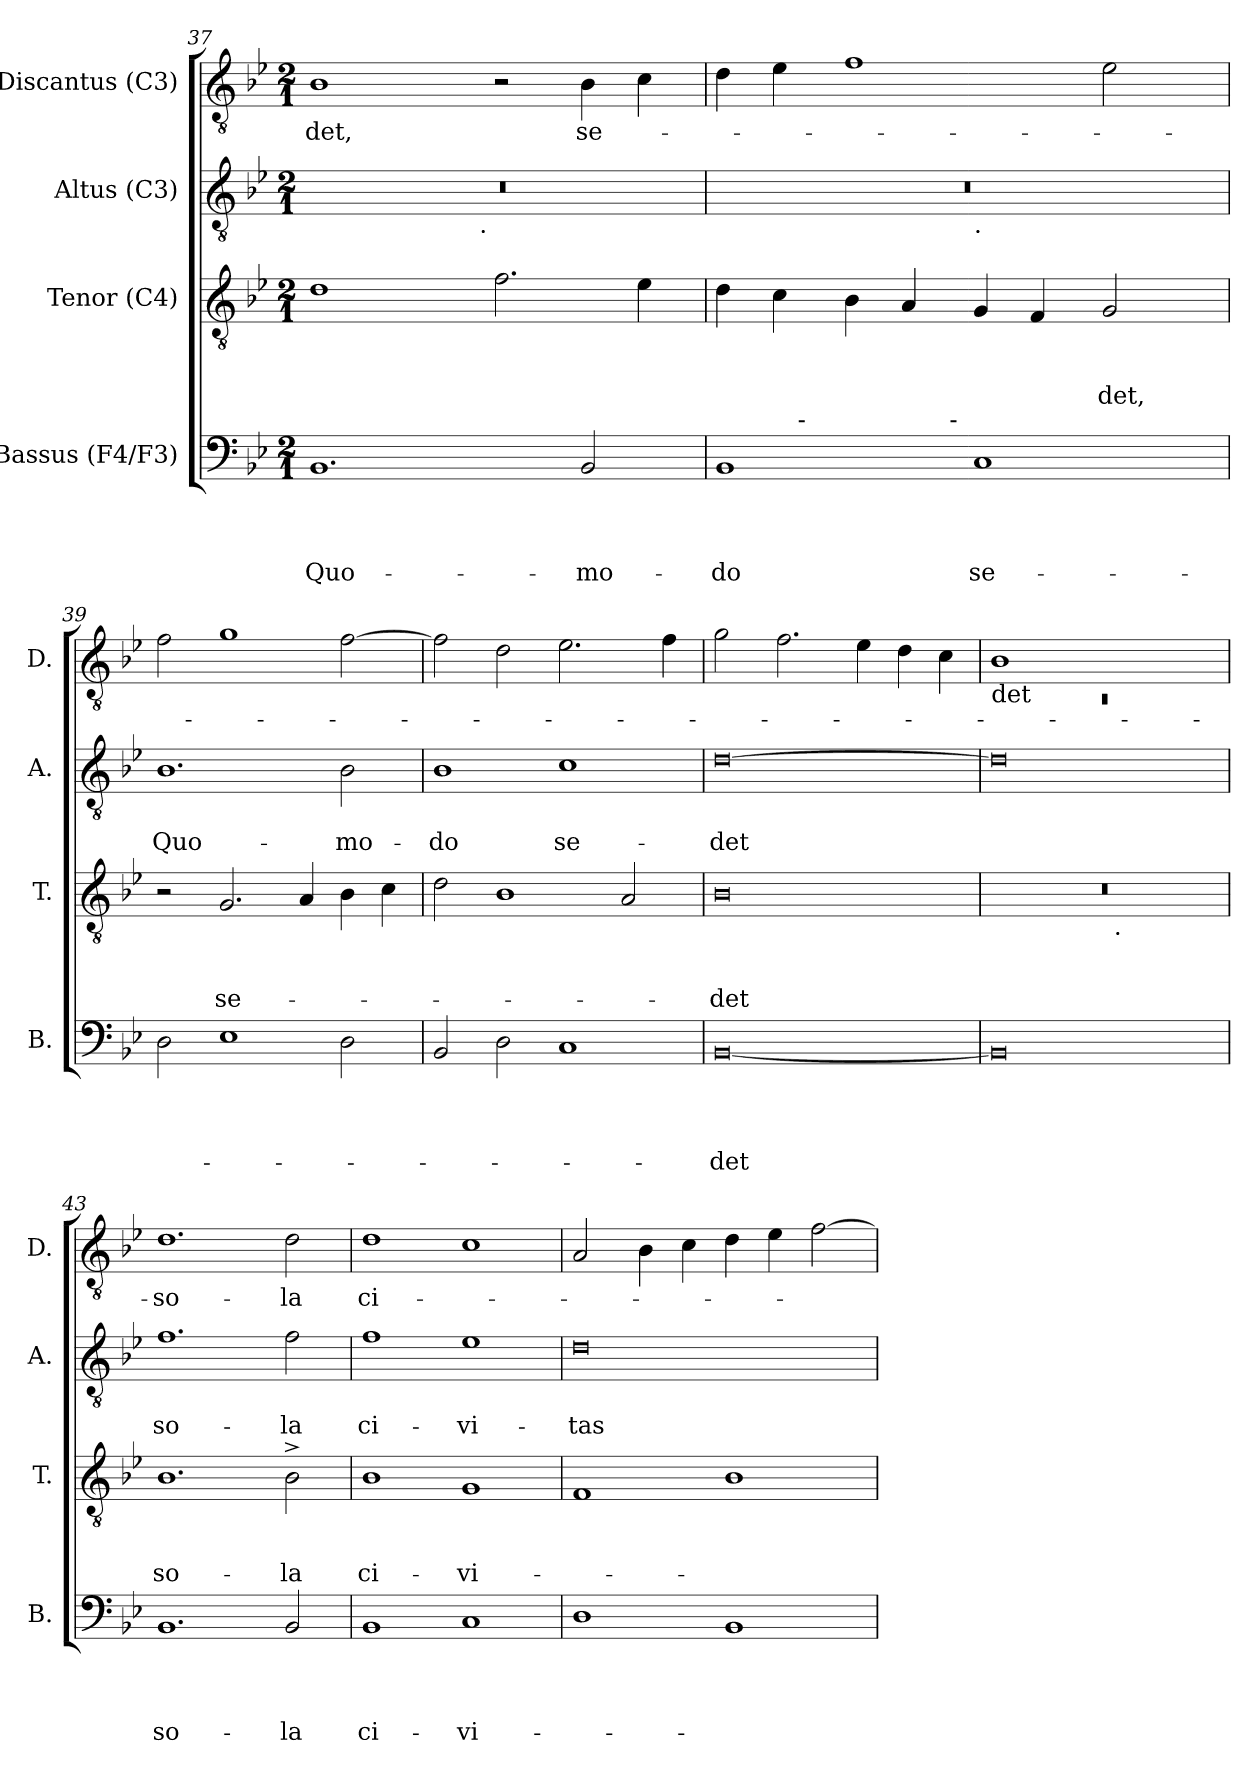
**kern	**text	**text	**text	**text	**kern	**text	**text	**text	**kern	**text	**text	**kern	**text
*part4	*part4	*part4	*part4	*part4	*part3	*part3	*part3	*part3	*part2	*part2	*part2	*part1	*part1
*staff4	*staff4	*staff4	*staff4	*staff4	*staff3	*staff3	*staff3	*staff3	*staff2	*staff2	*staff2	*staff1	*staff1
*I"Bassus (F4/F3)	*	*	*	*	*I"Tenor (C4)	*	*	*	*I"Altus (C3)	*	*	*I"Discantus (C3)	*
*I'B.	*	*	*	*	*I'T.	*	*	*	*I'A.	*	*	*I'D.	*
*clefF4	*	*	*	*	*clefGv2	*	*	*	*clefGv2	*	*	*clefGv2	*
*k[b-e-]	*	*	*	*	*k[b-e-]	*	*	*	*k[b-e-]	*	*	*k[b-e-]	*
*B-:	*	*	*	*	*B-:	*	*	*	*B-:	*	*	*B-:	*
*M2/1	*	*	*	*	*M2/1	*	*	*	*M2/1	*	*	*M2/1	*
=37	=37	=37	=37	=37	=37	=37	=37	=37	=37	=37	=37	=37	=37
!	!	!	!	!LO:LY:b	!	!	!	!	!	!	!	!	!LO:LY:b
*	*	*	*	*	*	*	*	*	*^	*	*	*	*
1.BB-	.	.	.	Quo-	1d	.	.	.	0r	2ryy	.	.	1B-	-det,
.	.	.	.	.	.	.	.	.	.	4...ryy	.	.	.	.
!	!	!	!	!	!	!	!	!	!	!LO:TX:b:t=.	!	!	!	!
.	.	.	.	.	.	.	.	.	.	1ryy	.	.	.	.
.	.	.	.	.	2.f\	.	.	.	.	.	.	.	2r	.
!	!	!	!	!LO:LY:b	!	!	!	!	!	!	!	!	!	!LO:LY:b
2BB-/	.	.	.	-mo-	.	.	.	.	.	.	.	.	4B-\	se-
.	.	.	.	.	4e-\	.	.	.	.	.	.	.	4c\	.
.	.	.	.	.	.	.	.	.	.	32ryy	.	.	.	.
!!LO:LB:g=z
=38	=38	=38	=38	=38	=38	=38	=38	=38	=38	=38	=38	=38	=38	=38
!	!	!	!	!LO:LY:b	!	!	!	!	!	!	!	!	!	!
*^	*	*	*	*	*	*	*	*	*	*	*	*	*	*
*	*^	*	*	*	*	*	*	*	*	*	*	*	*	*	*
1BB-	4ryy	2...ryy	.	.	.	-do	4d\	.	.	.	0r	1ryy	.	.	4d\	.
.	16ryy	.	.	.	.	.	4c\	.	.	.	.	.	.	.	4e-\	.
!	!LO:TX:a:t=-	!	!	!	!	!	!	!	!	!	!	!	!	!	!	!
.	1ryy	.	.	.	.	.	.	.	.	.	.	.	.	.	.	.
.	.	.	.	.	.	.	4B-\	.	.	.	.	.	.	.	1f	.
.	.	.	.	.	.	.	4A/	.	.	.	.	.	.	.	.	.
!	!	!LO:TX:a:t=-	!	!	!	!	!	!	!	!	!	!	!	!	!	!
.	.	1ryy	.	.	.	.	.	.	.	.	.	.	.	.	.	.
!	!	!	!	!	!	!	!	!	!	!	!	!LO:TX:b:t=.	!	!	!	!
!	!	!	!	!	!	!LO:LY:b	!	!	!	!	!	!	!	!	!	!
1C	.	.	.	.	.	se-	4G/	.	.	.	.	1ryy	.	.	.	.
.	.	.	.	.	.	.	4F/	.	.	.	.	.	.	.	.	.
.	2ryy	.	.	.	.	.	.	.	.	.	.	.	.	.	.	.
!	!	!	!	!	!	!	!	!	!	!LO:LY:b	!	!	!	!	!	!
.	.	.	.	.	.	.	2G/	.	.	-det,	.	.	.	.	2e-\	.
.	8.ryy	.	.	.	.	.	.	.	.	.	.	.	.	.	.	.
.	.	16ryy	.	.	.	.	.	.	.	.	.	.	.	.	.	.
=39	=39	=39	=39	=39	=39	=39	=39	=39	=39	=39	=39	=39	=39	=39	=39	=39
!	!	!	!	!	!	!	!	!	!	!	!	!	!	!LO:LY:b	!	!
*v	*v	*v	*	*	*	*	*	*	*	*	*v	*v	*	*	*	*
2D\	.	.	.	.	2r	.	.	.	1.B-	.	Quo-	2f\	.
!	!	!	!	!	!	!	!	!LO:LY:b	!	!	!	!	!
1E-	.	.	.	.	2.G/	.	.	se-	.	.	.	1g	.
.	.	.	.	.	4A/	.	.	.	.	.	.	.	.
!	!	!	!	!	!	!	!	!	!	!	!LO:LY:b	!	!
2D\	.	.	.	.	4B-\	.	.	.	2B-\	.	-mo-	[>2f\	.
.	.	.	.	.	4c\	.	.	.	.	.	.	.	.
=40	=40	=40	=40	=40	=40	=40	=40	=40	=40	=40	=40	=40	=40
!	!	!	!	!	!	!	!	!	!	!	!LO:LY:b	!	!
2BB-/	.	.	.	.	2d\	.	.	.	1B-	.	-do	2f\]	.
2D\	.	.	.	.	1B-	.	.	.	.	.	.	2d\	.
!	!	!	!	!	!	!	!	!	!	!	!LO:LY:b	!	!
1C	.	.	.	.	.	.	.	.	1c	.	se-	2.e-\	.
.	.	.	.	.	2A/	.	.	.	.	.	.	.	.
.	.	.	.	.	.	.	.	.	.	.	.	4f\	.
=41	=41	=41	=41	=41	=41	=41	=41	=41	=41	=41	=41	=41	=41
!	!	!	!	!LO:LY:b	!	!	!	!LO:LY:b	!	!	!LO:LY:b	!	!
[<0BB-	.	.	.	-det	0B-	.	.	-det	[>0d	.	-det	2g\	.
.	.	.	.	.	.	.	.	.	.	.	.	2.f\	.
.	.	.	.	.	.	.	.	.	.	.	.	4e-\	.
.	.	.	.	.	.	.	.	.	.	.	.	4d\	.
.	.	.	.	.	.	.	.	.	.	.	.	4c\	.
=42	=42	=42	=42	=42	=42	=42	=42	=42	=42	=42	=42	=42	=42
*	*	*	*	*	*	*	*	*	*	*	*	*^	*
!	!	!	!	!	!	!	!	!	!	!	!	!LO:TX:b:t=det	!	!
!	!	!	!	!	!	!	!	!	!	!	!	!	!LO:N:vis=1	!
*	*	*	*	*	*^	*	*	*	*	*	*	*	*	*
0BB-]	.	.	.	.	0r	2ryy	.	.	.	0d]	.	.	1B-	0rC	.
.	.	.	.	.	.	4...ryy	.	.	.	.	.	.	.	.	.
!	!	!	!	!	!	!LO:TX:b:t=.	!	!	!	!	!	!	!	!	!
.	.	.	.	.	.	1ryy	.	.	.	.	.	.	.	.	.
.	.	.	.	.	.	.	.	.	.	.	.	.	1ryy	.	.
.	.	.	.	.	.	32ryy	.	.	.	.	.	.	.	.	.
!!LO:PB:g=z
=43	=43	=43	=43	=43	=43	=43	=43	=43	=43	=43	=43	=43	=43	=43	=43
!	!	!	!	!LO:LY:b	!	!	!	!	!LO:LY:b	!	!	!LO:LY:b	!	!	!LO:LY:b
*	*	*	*	*	*v	*v	*	*	*	*	*	*	*v	*v	*
1.BB-	.	.	.	so-	1.B-	.	.	so-	1.f	.	so-	1.d	-so-
!	!	!	!	!LO:LY:b	!	!	!	!LO:LY:b	!	!	!LO:LY:b	!	!LO:LY:b
2BB-/	.	.	.	-la	2B-^>\	.	.	-la	2f\	.	-la	2d\	-la
=44	=44	=44	=44	=44	=44	=44	=44	=44	=44	=44	=44	=44	=44
!	!	!	!	!LO:LY:b	!	!	!	!LO:LY:b	!	!	!LO:LY:b	!	!LO:LY:b
1BB-	.	.	.	ci-	1B-	.	.	ci-	1f	.	ci-	1d	ci-
!	!	!	!	!LO:LY:b	!	!	!	!LO:LY:b	!	!	!LO:LY:b	!	!
1C	.	.	.	-vi-	1G	.	.	-vi-	1e-	.	-vi-	1c	.
=45	=45	=45	=45	=45	=45	=45	=45	=45	=45	=45	=45	=45	=45
!	!	!	!	!	!	!	!	!	!	!	!LO:LY:b	!	!
1D	.	.	.	.	1F	.	.	.	0d	.	-tas	2A/	.
.	.	.	.	.	.	.	.	.	.	.	.	4B-\	.
.	.	.	.	.	.	.	.	.	.	.	.	4c\	.
1BB-	.	.	.	.	1B-	.	.	.	.	.	.	4d\	.
.	.	.	.	.	.	.	.	.	.	.	.	4e-\	.
.	.	.	.	.	.	.	.	.	.	.	.	[>2f\	.
=	=	=	=	=	=	=	=	=	=	=	=	=	=
*-	*-	*-	*-	*-	*-	*-	*-	*-	*-	*-	*-	*-	*-
